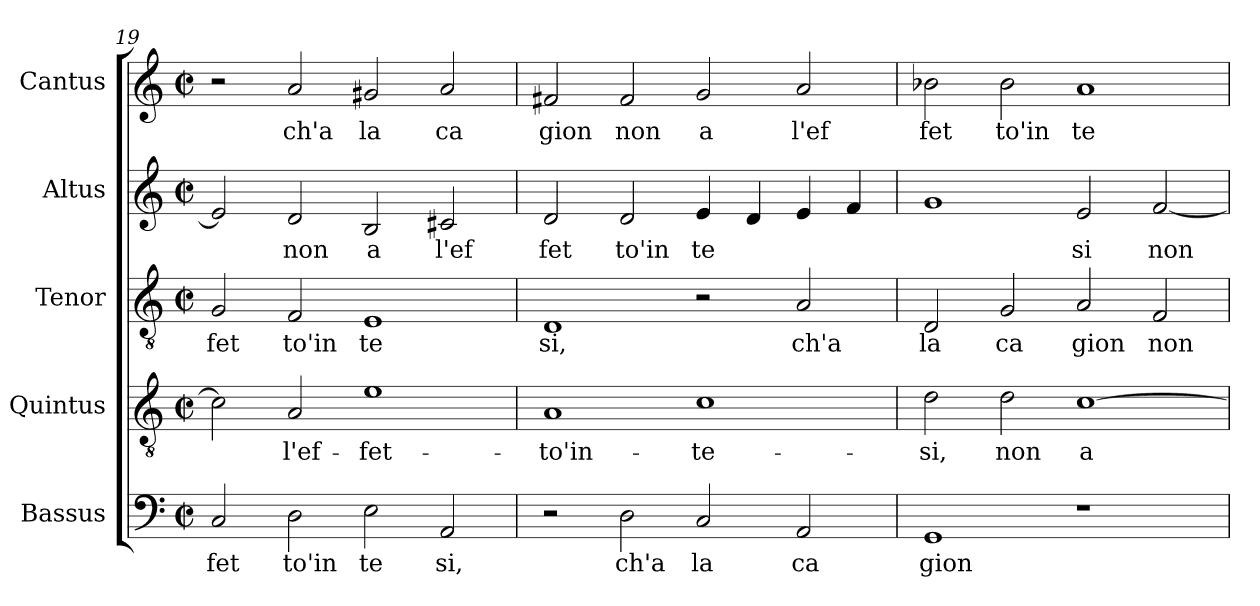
**kern	**text	**kern	**text	**kern	**text	**kern	**text	**kern	**text
*part5	*part5	*part4	*part4	*part3	*part3	*part2	*part2	*part1	*part1
*staff5	*staff5	*staff4	*staff4	*staff3	*staff3	*staff2	*staff2	*staff1	*staff1
*I"Bassus	*	*I"Quintus	*	*I"Tenor	*	*I"Altus	*	*I"Cantus	*
*clefF4	*	*clefGv2	*	*clefGv2	*	*clefG2	*	*clefG2	*
*k[]	*	*k[]	*	*k[]	*	*k[]	*	*k[]	*
*C:	*	*C:	*	*C:	*	*C:	*	*C:	*
*M2/2	*	*M2/2	*	*M2/2	*	*M2/2	*	*M2/2	*
*met(c|)	*	*met(c|)	*	*met(c|)	*	*met(c|)	*	*met(c|)	*
=19	=19	=19	=19	=19	=19	=19	=19	=19	=19
!	!LO:LY:b:cj	!	!LO:LY:b:cj	!	!LO:LY:b	!	!LO:LY:b:cj	!	!
2C/	fet	2c\]	.	2G/	fet	2e/]	.	2r	.
!	!LO:LY:b:cj	!	!LO:LY:b:cj	!	!LO:LY:b	!	!LO:LY:b:cj	!	!LO:LY:b:cj
2D\	to'in	2A/	l'ef-	2F/	to'in	2d/	non	2a/	ch'a
!	!LO:LY:b:cj	!	!LO:LY:b:cj	!	!LO:LY:b	!	!LO:LY:b:cj	!	!LO:LY:b:cj
2E\	te	1e	-fet-	1E	te	2B/	a	2g#X/	la
!	!LO:LY:b:cj	!	!	!	!	!	!LO:LY:b:cj	!	!LO:LY:b:cj
2AA/	si,	.	.	.	.	2c#X/	l'ef	2a/	ca
=20	=20	=20	=20	=20	=20	=20	=20	=20	=20
!	!	!	!LO:LY:b:cj	!	!LO:LY:b	!	!LO:LY:b:cj	!	!LO:LY:b:cj
2r	.	1A	-to'in-	1D	si,	2d/	fet	2f#X/	gion
!	!LO:LY:b:cj	!	!	!	!	!	!LO:LY:b:cj	!	!LO:LY:b:cj
2D\	ch'a	.	.	.	.	2d/	to'in	2f#/	non
!	!LO:LY:b:cj	!	!LO:LY:b:cj	!	!	!	!LO:LY:b:cj	!	!LO:LY:b:cj
2C/	la	1c	-te-	2r	.	4e/	te	2g/	a
!	!	!	!	!	!	!	!LO:LY:b:cj	!	!
.	.	.	.	.	.	4d/	.	.	.
!	!LO:LY:b:cj	!	!	!	!LO:LY:b	!	!LO:LY:b:cj	!	!LO:LY:b:cj
2AA/	ca	.	.	2A/	ch'a	4e/	.	2a/	l'ef
!	!	!	!	!	!	!	!LO:LY:b:cj	!	!
.	.	.	.	.	.	4f/	.	.	.
=21	=21	=21	=21	=21	=21	=21	=21	=21	=21
!	!LO:LY:b:cj	!	!LO:LY:b:cj	!	!LO:LY:b	!	!LO:LY:b:cj	!	!LO:LY:b:cj
1GG	gion	2d\	-si,	2D/	la	1g	.	2b-X\	fet
!	!	!	!LO:LY:b:cj	!	!LO:LY:b	!	!	!	!LO:LY:b:cj
.	.	2d\	non	2G/	ca	.	.	2b-\	to'in
!	!	!	!LO:LY:b:cj	!	!LO:LY:b	!	!LO:LY:b:cj	!	!LO:LY:b:cj
1r	.	[>1c	a	2A/	gion	2e/	si	1a	te
!	!	!	!	!	!LO:LY:b	!	!LO:LY:b:cj	!	!
.	.	.	.	2F/	non	[<2f/	non	.	.
=	=	=	=	=	=	=	=	=	=
*-	*-	*-	*-	*-	*-	*-	*-	*-	*-
